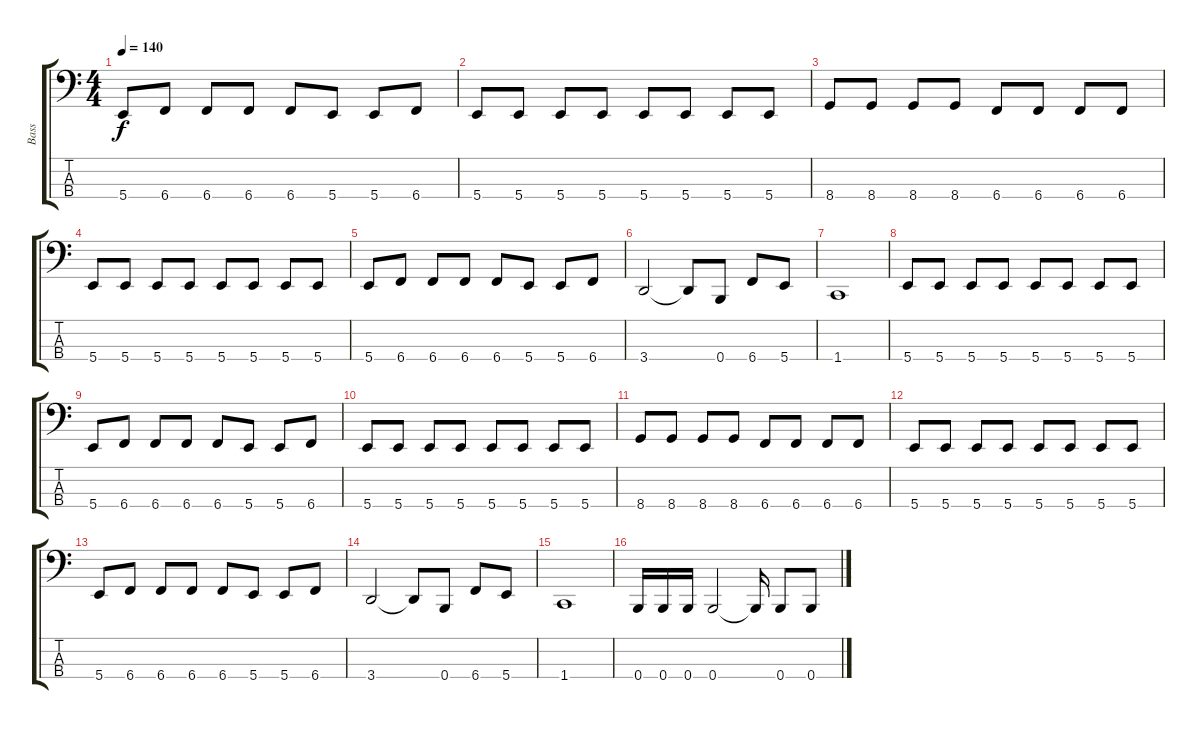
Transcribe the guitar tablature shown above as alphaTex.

\track ("Bass" "Bass") {instrument electricbassfinger}
\staff {score tabs}
\tuning (E2 B1 Gb1 B0) {hide}
\ts (4 4)
\tempo 140
\clef f4
\ks c
5.4.8{dy f} 6.4.8 6.4.8 6.4.8 6.4.8 5.4.8 5.4.8 6.4.8 |
5.4.8 5.4.8 5.4.8 5.4.8 5.4.8 5.4.8 5.4.8 5.4.8 |
8.4.8 8.4.8 8.4.8 8.4.8 6.4.8 6.4.8 6.4.8 6.4.8 |
5.4.8 5.4.8 5.4.8 5.4.8 5.4.8 5.4.8 5.4.8 5.4.8 |
5.4.8 6.4.8 6.4.8 6.4.8 6.4.8 5.4.8 5.4.8 6.4.8 |
3.4.2 3.4{t}.8 0.4.8 6.4.8 5.4.8 |
1.4.1 |
5.4.8 5.4.8 5.4.8 5.4.8 5.4.8 5.4.8 5.4.8 5.4.8 |
5.4.8 6.4.8 6.4.8 6.4.8 6.4.8 5.4.8 5.4.8 6.4.8 |
5.4.8 5.4.8 5.4.8 5.4.8 5.4.8 5.4.8 5.4.8 5.4.8 |
8.4.8 8.4.8 8.4.8 8.4.8 6.4.8 6.4.8 6.4.8 6.4.8 |
5.4.8 5.4.8 5.4.8 5.4.8 5.4.8 5.4.8 5.4.8 5.4.8 |
5.4.8 6.4.8 6.4.8 6.4.8 6.4.8 5.4.8 5.4.8 6.4.8 |
3.4.2 3.4{t}.8 0.4.8 6.4.8 5.4.8 |
1.4.1 |
0.4.16 0.4.16 0.4.16 0.4.2 0.4{t}.16 0.4.8 0.4.8
